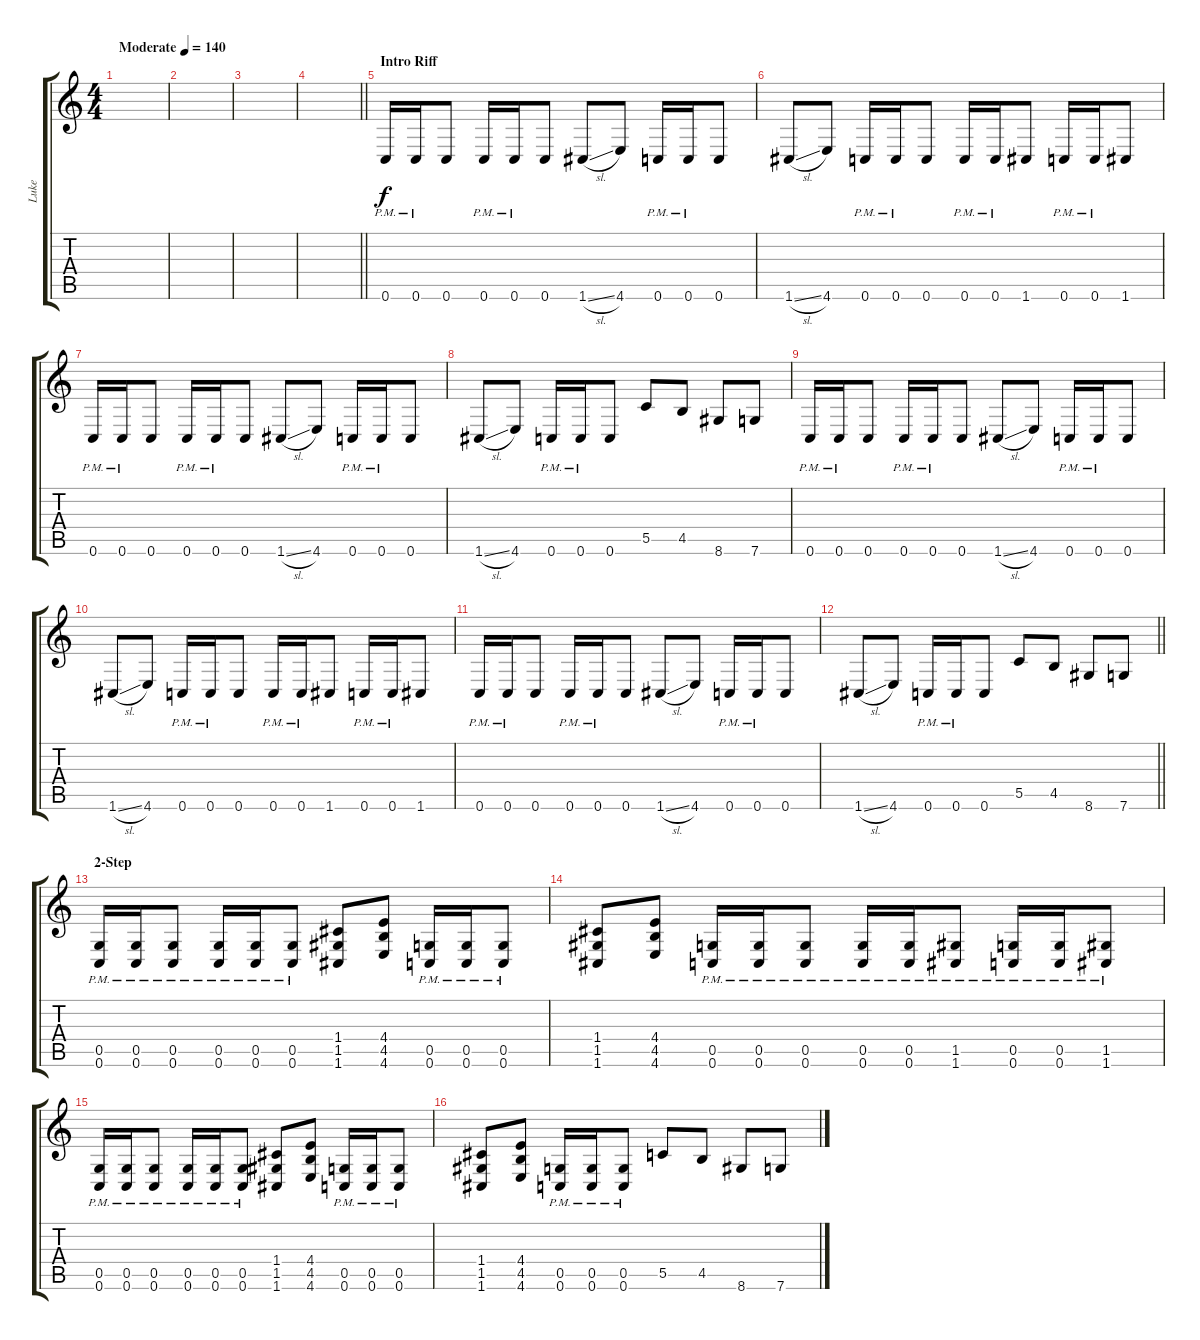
\track ("Luke" "Luke") {instrument overdrivenguitar}
\staff {score tabs}
\tuning (D4 A3 F3 C3 G2 C2) {hide}
\ts (4 4)
\tempo (140 "Moderate")
\clef g2
\ks c
|
|
|
\barLineRight lightlight
|
\section ("" "Intro Riff")
0.6{pm}.16 0.6{pm}.16 0.6.8 0.6{pm}.16 0.6{pm}.16 0.6.8 1.6{sl}.8 4.6.8 0.6{pm}.16 0.6{pm}.16 0.6.8 |
1.6{sl}.8 4.6.8 0.6{pm}.16 0.6{pm}.16 0.6.8 0.6{pm}.16 0.6{pm}.16 1.6.8 0.6{pm}.16 0.6{pm}.16 1.6.8 |
0.6{pm}.16 0.6{pm}.16 0.6.8 0.6{pm}.16 0.6{pm}.16 0.6.8 1.6{sl}.8 4.6.8 0.6{pm}.16 0.6{pm}.16 0.6.8 |
1.6{sl}.8 4.6.8 0.6{pm}.16 0.6{pm}.16 0.6.8 5.5.8 4.5.8 8.6.8 7.6.8 |
0.6{pm}.16 0.6{pm}.16 0.6.8 0.6{pm}.16 0.6{pm}.16 0.6.8 1.6{sl}.8 4.6.8 0.6{pm}.16 0.6{pm}.16 0.6.8 |
1.6{sl}.8 4.6.8 0.6{pm}.16 0.6{pm}.16 0.6.8 0.6{pm}.16 0.6{pm}.16 1.6.8 0.6{pm}.16 0.6{pm}.16 1.6.8 |
0.6{pm}.16 0.6{pm}.16 0.6.8 0.6{pm}.16 0.6{pm}.16 0.6.8 1.6{sl}.8 4.6.8 0.6{pm}.16 0.6{pm}.16 0.6.8 |
\barLineRight lightlight
1.6{sl}.8 4.6.8 0.6{pm}.16 0.6{pm}.16 0.6.8 5.5.8 4.5.8 8.6.8 7.6.8 |
\section ("" "2-Step")
(0.5{pm} 0.6{pm}).16 (0.5{pm} 0.6{pm}).16 (0.5{pm} 0.6).8 (0.5{pm} 0.6{pm}).16 (0.5{pm} 0.6{pm}).16 (0.5{pm} 0.6).8 (1.4 1.5 1.6).8 (4.4 4.5 4.6).8 (0.5{pm} 0.6{pm}).16 (0.5{pm} 0.6{pm}).16 (0.5{pm} 0.6).8 |
(1.4 1.5 1.6).8 (4.4 4.5 4.6).8 (0.5{pm} 0.6{pm}).16 (0.5{pm} 0.6{pm}).16 (0.5{pm} 0.6).8 (0.5{pm} 0.6{pm}).16 (0.5{pm} 0.6{pm}).16 (1.5{pm} 1.6).8 (0.5{pm} 0.6{pm}).16 (0.5{pm} 0.6{pm}).16 (1.5{pm} 1.6).8 |
(0.5{pm} 0.6{pm}).16 (0.5{pm} 0.6{pm}).16 (0.5{pm} 0.6).8 (0.5{pm} 0.6{pm}).16 (0.5{pm} 0.6{pm}).16 (0.5{pm} 0.6).8 (1.4 1.5 1.6).8 (4.4 4.5 4.6).8 (0.5{pm} 0.6{pm}).16 (0.5{pm} 0.6{pm}).16 (0.5{pm} 0.6).8 |
(1.4 1.5 1.6).8 (4.4 4.5 4.6).8 (0.5{pm} 0.6{pm}).16 (0.5{pm} 0.6{pm}).16 (0.5{pm} 0.6).8 5.5.8 4.5.8 8.6.8 7.6.8
